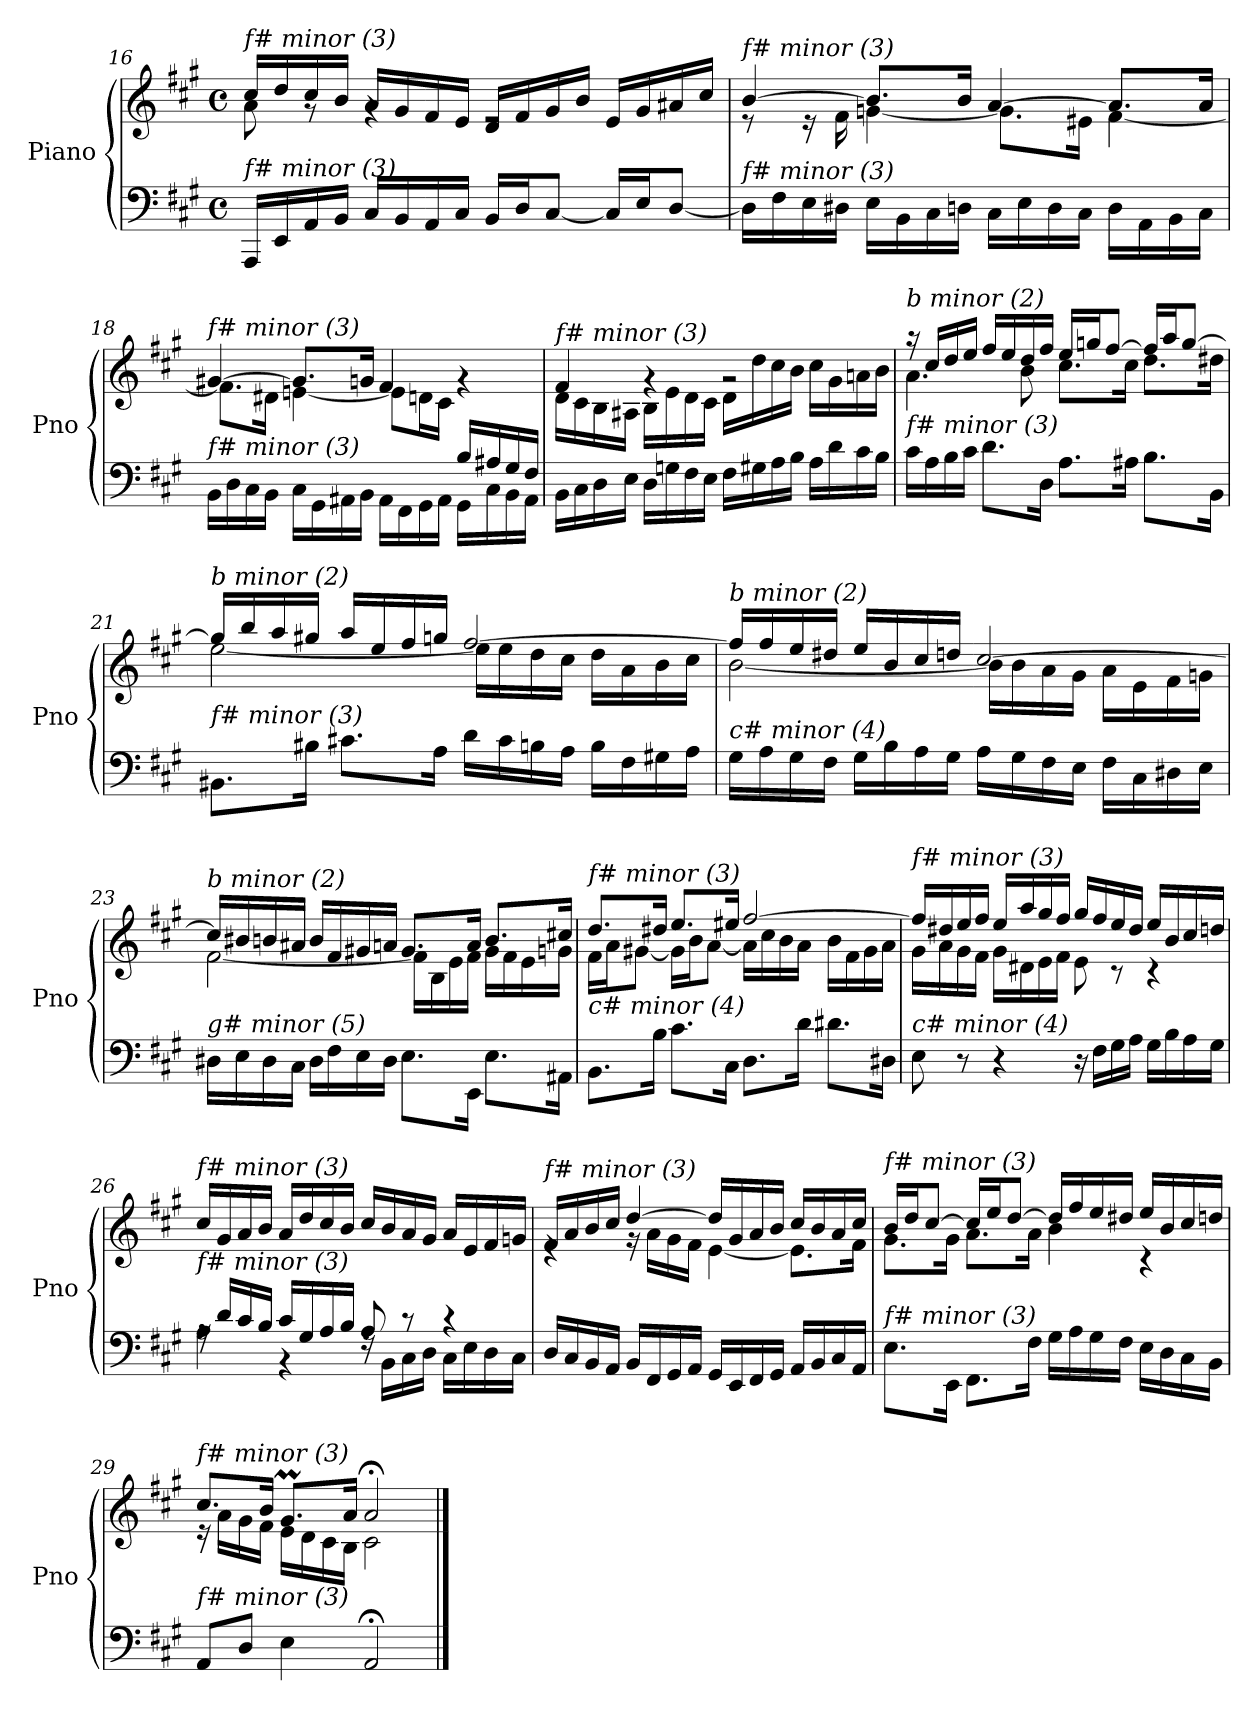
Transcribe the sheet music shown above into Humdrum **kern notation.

**kern	**kern
*part1	*part1
*staff2	*staff1
*I"Piano	*
*I'Pno	*
*clefF4	*clefG2
*k[f#c#g#]	*k[f#c#g#]
*M4/4	*M4/4
*met(c)	*met(c)
=16	=16
*	*^
!	!LO:TX:i:t=f# minor (3)	!
!LO:TX:i:t=f# minor (3)	!	!
16AAA/LL	16cc#/LL	8a\
16EE/	16dd/	.
16AA/	16cc#/	8rg
16BB/JJ	16b/JJ	.
16C#/LL	16a/LL	4rg
16BB/	16g#/	.
16AA/	16f#/	.
16C#/JJ	16e/JJ	.
16BB/LL	16d/LL	2re
16D/J	16f#/	.
[8C#/J	16g#/	.
.	16b/JJ	.
16C#/LL]	16e/LL	.
16E/J	16g#/	.
[8D/J	16a#X/	.
.	16cc#/JJ	.
=17	=17	=17
!	!LO:TX:i:t=f# minor (3)	!
!LO:TX:i:t=f# minor (3)	!	!
16D\LL]	[4b/	8r
16F#\	.	.
16E\	.	16r
16D#X\JJ	.	16f#\
16E\LL	8.b/L]	[4gn\
16BB\	.	.
16C#\	.	.
16Dn\JJ	16b/Jk	.
16C#\LL	[4a/	8.g\L]
16E\	.	.
16D\	.	.
16C#\JJ	.	16e#X\Jk
16D\LL	8.a/L]	[4f#\
16AA\	.	.
16BB\	.	.
16C#\JJ	16a/Jk	.
!!LO:LB:g=z	!!
=18	=18	=18
*^	*	*
!	!	!LO:TX:i:t=f# minor (3)	!
!LO:TX:i:t=f# minor (3)	!	!	!
2.ryy	16BB\LL	[4g#X/	8.f#\L]
.	16D\	.	.
.	16C#\	.	.
.	16BB\JJ	.	16d#X\Jk
.	16C#\LL	8.g#/L]	[4en\
.	16GG#\	.	.
.	16AA#X\	.	.
.	16BB\JJ	16gn/Jk	.
.	16AA#\LL	4f#/	8e\L]
.	16FF#\	.	.
.	16GG#\	.	16dn\L
.	16AA#\JJ	.	16c#\JJ
16B/LL	16GG#\LL	4rg	4ryy
16A#X/	16C#\	.	.
16G#/	16BB\	.	.
16F#/JJ	16AA#\JJ	.	.
=19	=19	=19	=19
!	!	!LO:TX:i:t=f# minor (3)	!
!LO:TX:i:t=f# minor (3)	!	!	!
*v	*v	*	*
16BB\LL	4f#/	16d\LL
16C#\	.	16c#\
16D\	.	16B\
16E\JJ	.	16A#X\JJ
16D\LL	4rg	16B\LL
16Gn\	.	16e\
16F#\	.	16d\
16E\JJ	.	16c#\JJ
16F#\LL	2rg	16d\LL
16G#X\	.	16dd\
16A\	.	16cc#\
16B\JJ	.	16b\JJ
16A\LL	.	16cc#\LL
16d\	.	16g#\
16c#\	.	16an\
16B\JJ	.	16b\JJ
=20	=20	=20
!	!LO:TX:i:t=b minor (2)	!
!LO:TX:i:t=f# minor (3)	!	!
16c#\LL	16r	4.a\
16A\	16cc#/LL	.
16B\	16dd/	.
16c#\JJ	16ee/JJ	.
8.d\L	16ff#/LL	.
.	16ee/	.
.	16dd/	8b\
16D\Jk	16ff#/JJ	.
8.A\L	16ee/LL	8.cc#\L
.	16ggn/J	.
.	[8ff#/J	.
16A#X\Jk	.	16cc#\Jk
8.B\L	16ff#/LL]	8.dd\L
.	16aa/J	.
.	[8gg/J	.
16BB\Jk	.	16dd#X\Jk
!!LO:LB:g=z	!!
=21	=21	=21
!	!LO:TX:i:t=b minor (2)	!
!LO:TX:i:t=f# minor (3)	!	!
8.BB#Xi\L	16gg/LL]	[2ee\
.	16bb/	.
.	16aa/	.
16B#Xi\Jk	16gg#X/JJ	.
8.c#X\L	16aa/LL	.
.	16ee/	.
.	16ff#/	.
16A\Jk	16ggn/JJ	.
16d\LL	[2ff#/	16ee\LL]
16c#\	.	16ee\
16B\	.	16dd\
16A\JJ	.	16cc#\JJ
16B\LL	.	16dd\LL
16F#\	.	16a\
16G#X\	.	16b\
16A\JJ	.	16cc#\JJ
=22	=22	=22
!	!LO:TX:i:t=b minor (2)	!
!LO:TX:i:t=c# minor (4)	!	!
16G#\LL	16ff#/LL]	[2b\
16A\	16ff#/	.
16G#\	16ee/	.
16F#\JJ	16dd#X/JJ	.
16G#\LL	16ee/LL	.
16B\	16b/	.
16A\	16cc#/	.
16G#\JJ	16ddn/JJ	.
16A\LL	[2cc#/	16b\LL]
16G#\	.	16b\
16F#\	.	16a\
16E\JJ	.	16g#\JJ
16F#\LL	.	16a\LL
16C#\	.	16e\
16D#X\	.	16f#\
16E\JJ	.	16gn\JJ
!!LO:LB:g=z	!!
=23	=23	=23
!	!LO:TX:i:t=b minor (2)	!
!LO:TX:i:t=g# minor (5)	!	!
16D#X\LL	16cc#/LL]	[2f#\
16E\	16b#Xi/	.
16D#\	16b/	.
16C#\JJ	16a#X/JJ	.
16D#\LL	16b/LL	.
16F#\	16f#/	.
16E\	16g#X/	.
16D#\JJ	16an/JJ	.
8.E\L	8.g#/L	16f#\LL]
.	.	16B\
.	.	16e\
16EE\Jk	16a/Jk	16f#\JJ
8.E\L	8.b/L	16g#\LL
.	.	16f#\
.	.	16e\
16AA#X\Jk	16cc#X/Jk	16gn\JJ
=24	=24	=24
!	!LO:TX:i:t=f# minor (3)	!
!LO:TX:i:t=c# minor (4)	!	!
8.BB\L	8.dd/L	16f#\LL
.	.	16a\J
.	.	[8g#X\J
16B\Jk	16dd#X/Jk	.
8.c#\L	8.ee/L	16g#\LL]
.	.	16b\J
.	.	[8a\J
16C#\Jk	16ee#X/Jk	.
8.D\L	[2ff#/	16a\LL]
.	.	16cc#\
.	.	16b\
16d\Jk	.	16a\JJ
8.d#X\L	.	16b\LL
.	.	16f#\
.	.	16g#\
16D#X\Jk	.	16a\JJ
!!LO:LB:g=z	!!
=25	=25	=25
!	!LO:TX:i:t=f# minor (3)	!
!LO:TX:i:t=c# minor (4)	!	!
8E\	16ff#/LL]	16g#\LL
.	16dd#X/	16a\
8r	16ee/	16g#\
.	16ff#/JJ	16f#\JJ
4r	16ee/LL	16g#\LL
.	16aa/	16d#X\
.	16gg#/	16e\
.	16ff#/JJ	16f#\JJ
16r	16gg#/LL	8e\
16F#\LL	16ff#/	.
16G#\	16ee/	8r
16A\JJ	16dd#/JJ	.
16G#\LL	16ee/LL	4r
16B\	16b/	.
16A\	16cc#/	.
16G#\JJ	16ddn/JJ	.
*	*v	*v
=26	=26
*^	*
!	!	!LO:TX:i:t=f# minor (3)
!LO:TX:i:t=f# minor (3)	!	!
16rA	4A\	16cc#/LL
16d/LL	.	16g#/
16c#/	.	16a/
16B/JJ	.	16b/JJ
16c#/LL	4r	16a/LL
16G#/	.	16dd/
16A/	.	16cc#/
16B/JJ	.	16b/JJ
8A/	16rF	16cc#/LL
.	16BB\LL	16b/
8r	16C#\	16a/
.	16D\JJ	16g#/JJ
4r	16C#\LL	16a/LL
.	16E\	16e/
.	16D\	16f#/
.	16C#\JJ	16gn/JJ
!!LO:LB:g=z
=27	=27	=27
*	*	*^
!	!	!LO:TX:i:t=f# minor (3)	!
!LO:TX:i:t=f# minor (3)	!	!	!
*v	*v	*	*
16D/LL	16f#/LL	4re
16C#/	16a/	.
16BB/	16b/	.
16AA/JJ	16cc#/JJ	.
16BB/LL	[4dd/	16rg
16FF#/	.	16a\LL
16GG#/	.	16g#\
16AA/JJ	.	16f#\JJ
16GG#/LL	16dd/LL]	[4e\
16EE/	16g#/	.
16FF#/	16a/	.
16GG#/JJ	16b/JJ	.
16AA/LL	16cc#/LL	8.e\L]
16BB/	16b/	.
16C#/	16a/	.
16AA/JJ	16cc#/JJ	16f#\Jk
=28	=28	=28
!	!LO:TX:i:t=f# minor (3)	!
!LO:TX:i:t=f# minor (3)	!	!
8.E\L	16b/LL	8.g#\L
.	16dd/J	.
.	[8cc#/J	.
16EE\Jk	.	16g#\Jk
8.FF#\L	16cc#/LL]	8.a\L
.	16ee/J	.
.	[8dd/J	.
16F#\Jk	.	16a\Jk
16G#\LL	16dd/LL]	4b\
16A\	16ff#/	.
16G#\	16ee/	.
16F#\JJ	16dd#X/JJ	.
16E\LL	16ee/LL	4r
16D\	16b/	.
16C#\	16cc#/	.
16BB\JJ	16ddn/JJ	.
=29	=29	=29
!	!LO:TX:i:t=f# minor (3)	!
!LO:TX:i:t=f# minor (3)	!	!
8AA/L	8.cc#/L	16r
.	.	16a\LL
8D/J	.	16g#\
.	16b/Jk	16f#\JJ
4E\	8.g#m/L	16e\LL
.	.	16d\
.	.	16c#\
.	16a/Jk	16B\JJ
2AA;/	2a;</	2c#\
*	*v	*v
==	==
*-	*-
